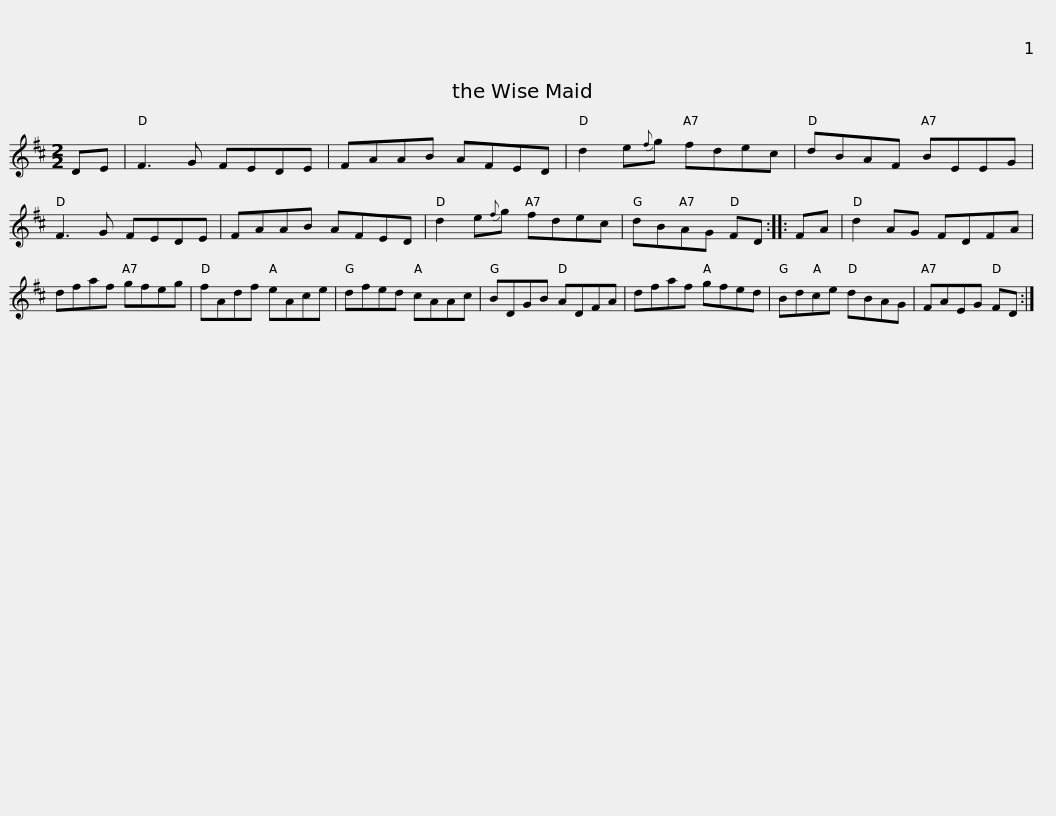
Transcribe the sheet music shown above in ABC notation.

X:1
L:1/8
M:2/2
I:linebreak $
K:D
V:1 treble
V:1
 DE | F3 G FEDE | FAAB AFED | d2 e{f}g fdec | dBAF BEEG | %5
 F3 G FEDE |$ FAAB AFED | d2 e{f}g fdec | dBAG FD :: FA | %10
 d2 AG FDFA | dfaf gfeg |$ fAdf eAce | dfed cAAc | BDGB ADFA | %15
 dfaf gfed | Bdce dBAG |$ FAEG FD :| %18
